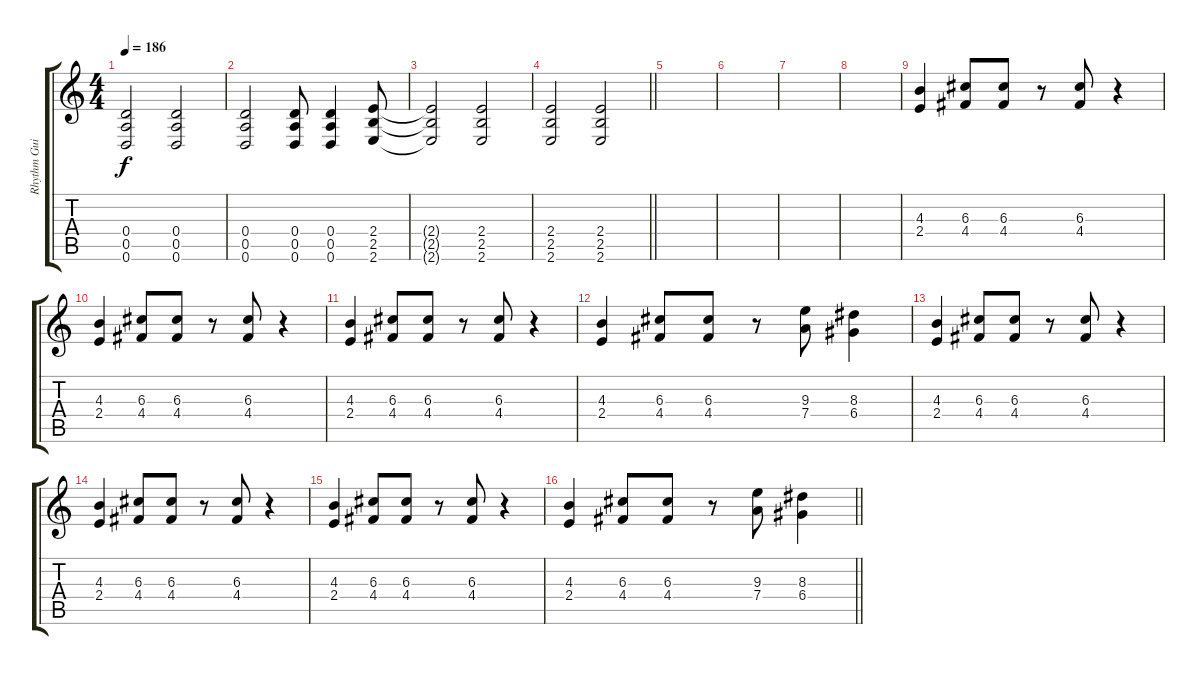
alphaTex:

\track ("Rhythm Guitar" "Rhythm Gui") {instrument distortionguitar}
\staff {score tabs}
\tuning (E4 B3 G3 D3 A2 D2) {hide}
\ts (4 4)
\tempo 186
\clef g2
\ks c
(0.4{t} 0.5{t} 0.6{t}).2{dy f} (0.4 0.5 0.6).2 |
(0.4 0.5 0.6).2 (0.4 0.5 0.6).8 (0.4 0.5 0.6).4 (2.4 2.5 2.6).8 |
(2.4{t} 2.5{t} 2.6{t}).2 (2.4 2.5 2.6).2 |
\barLineRight lightlight
(2.4 2.5 2.6).2 (2.4 2.5 2.6).2 |
|
|
|
|
(4.3 2.4).4 (6.3 4.4).8 (6.3 4.4).8 r.8 (6.3 4.4).8 r.4 |
(4.3 2.4).4 (6.3 4.4).8 (6.3 4.4).8 r.8 (6.3 4.4).8 r.4 |
(4.3 2.4).4 (6.3 4.4).8 (6.3 4.4).8 r.8 (6.3 4.4).8 r.4 |
(4.3 2.4).4 (6.3 4.4).8 (6.3 4.4).8 r.8 (9.3 7.4).8 (8.3 6.4).4 |
(4.3 2.4).4 (6.3 4.4).8 (6.3 4.4).8 r.8 (6.3 4.4).8 r.4 |
(4.3 2.4).4 (6.3 4.4).8 (6.3 4.4).8 r.8 (6.3 4.4).8 r.4 |
(4.3 2.4).4 (6.3 4.4).8 (6.3 4.4).8 r.8 (6.3 4.4).8 r.4 |
\barLineRight lightlight
(4.3 2.4).4 (6.3 4.4).8 (6.3 4.4).8 r.8 (9.3 7.4).8 (8.3 6.4).4
